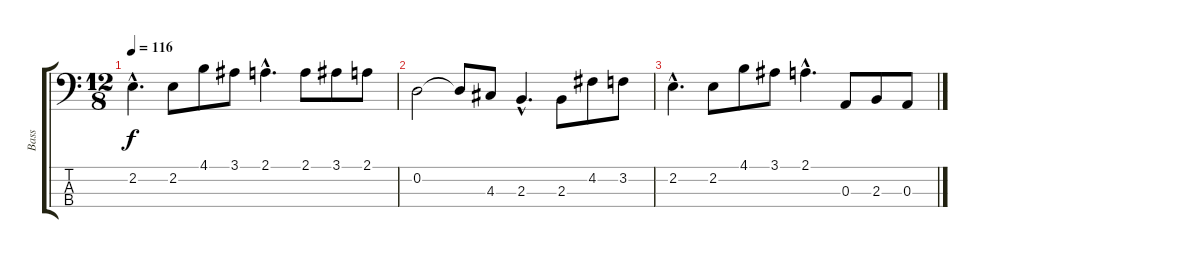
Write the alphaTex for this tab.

\track ("Bass" "Bass") {instrument electricbassfinger}
\staff {score tabs}
\tuning (G2 D2 A1 E1) {hide}
\ts (12 8)
\tempo 116
\clef f4
\ks c
2.2{hac}.4{d dy f} 2.2.8 4.1.8 3.1.8 2.1{hac}.4{d} 2.1.8 3.1.8 2.1.8 |
0.2.2 0.2{t}.8 4.3.8 2.3{hac}.4{d} 2.3.8 4.2.8 3.2.8 |
2.2{hac}.4{d} 2.2.8 4.1.8 3.1.8 2.1{hac}.4{d} 0.3.8 2.3.8 0.3.8
